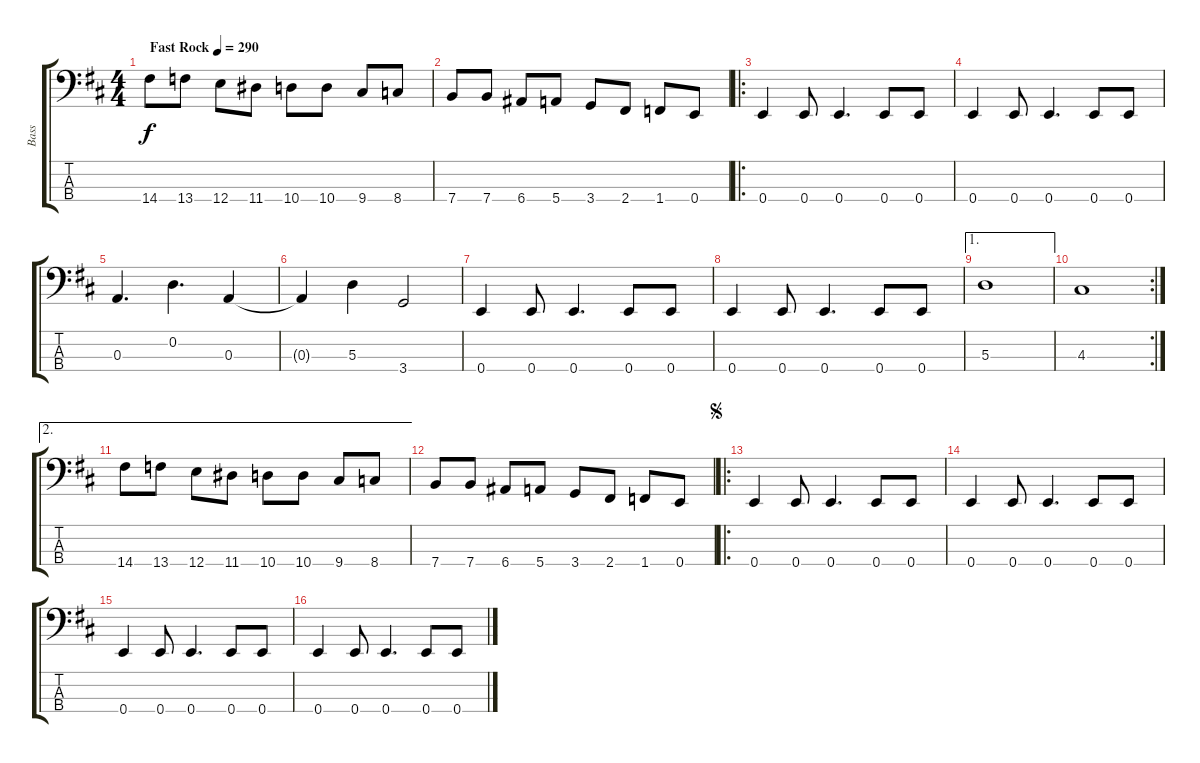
\track ("Bass" "Bass") {instrument electricbassfinger}
\staff {score tabs}
\tuning (G2 D2 A1 E1) {hide}
\ts (4 4)
\tempo (290 "Fast Rock")
\clef f4
\ks d
14.4.8{dy f instrument electricbassfinger} 13.4.8 12.4.8 11.4.8 10.4.8 10.4.8 9.4.8 8.4.8 |
7.4.8 7.4.8 6.4.8 5.4.8 3.4.8 2.4.8 1.4.8 0.4.8 |
\ro
0.4.4 0.4.8 0.4.4{d} 0.4.8 0.4.8 |
0.4.4 0.4.8 0.4.4{d} 0.4.8 0.4.8 |
0.3.4{d} 0.2.4{d} 0.3.4 |
0.3{t}.4 5.3.4 3.4.2 |
0.4.4 0.4.8 0.4.4{d} 0.4.8 0.4.8 |
0.4.4 0.4.8 0.4.4{d} 0.4.8 0.4.8 |
\ae 1
5.3.1 |
\rc 2
4.3.1 |
\ae 2
14.4.8 13.4.8 12.4.8 11.4.8 10.4.8 10.4.8 9.4.8 8.4.8 |
7.4.8 7.4.8 6.4.8 5.4.8 3.4.8 2.4.8 1.4.8 0.4.8 |
\ro
\jump segno
0.4.4 0.4.8 0.4.4{d} 0.4.8 0.4.8 |
0.4.4 0.4.8 0.4.4{d} 0.4.8 0.4.8 |
0.4.4 0.4.8 0.4.4{d} 0.4.8 0.4.8 |
0.4.4 0.4.8 0.4.4{d} 0.4.8 0.4.8
